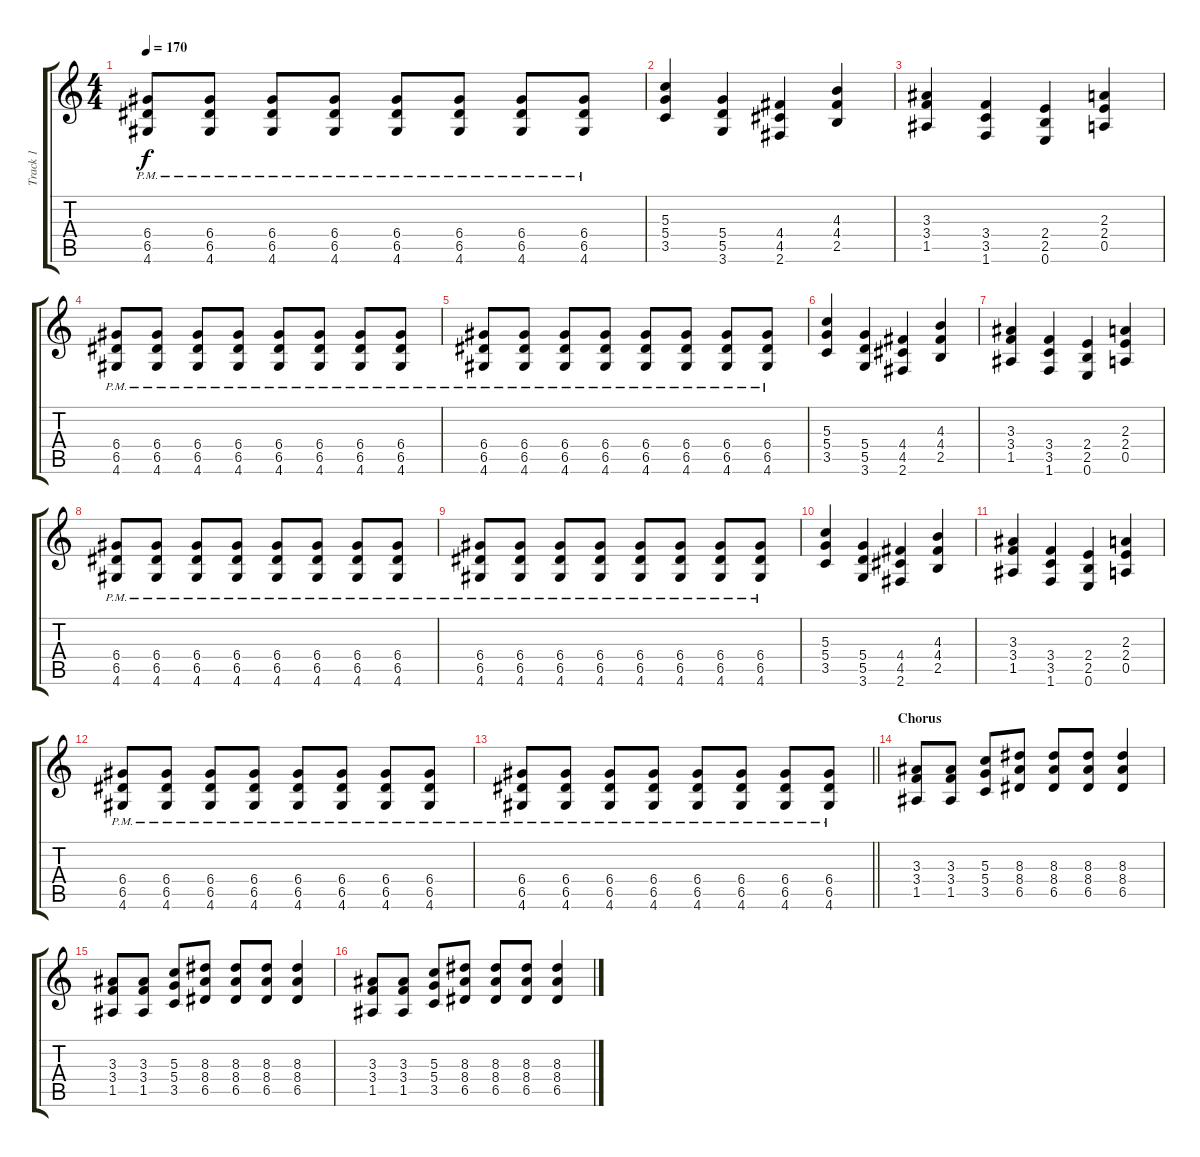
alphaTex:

\track ("Track 1" "Track 1") {instrument distortionguitar}
\staff {score tabs}
\tuning (E4 B3 G3 D3 A2 E2) {hide}
\ts (4 4)
\tempo 170
\clef g2
\ks c
(6.4{pm} 6.5{pm} 4.6{pm}).8{dy f} (6.4{pm} 6.5{pm} 4.6{pm}).8 (6.4{pm} 6.5{pm} 4.6{pm}).8 (6.4{pm} 6.5{pm} 4.6{pm}).8 (6.4{pm} 6.5{pm} 4.6{pm}).8 (6.4{pm} 6.5{pm} 4.6{pm}).8 (6.4{pm} 6.5{pm} 4.6{pm}).8 (6.4{pm} 6.5{pm} 4.6{pm}).8 |
(5.3 5.4 3.5).4 (5.4 5.5 3.6).4 (4.4 4.5 2.6).4 (4.3 4.4 2.5).4 |
(3.3 3.4 1.5).4 (3.4 3.5 1.6).4 (2.4 2.5 0.6).4 (2.3 2.4 0.5).4 |
(6.4{pm} 6.5{pm} 4.6{pm}).8 (6.4{pm} 6.5{pm} 4.6{pm}).8 (6.4{pm} 6.5{pm} 4.6{pm}).8 (6.4{pm} 6.5{pm} 4.6{pm}).8 (6.4{pm} 6.5{pm} 4.6{pm}).8 (6.4{pm} 6.5{pm} 4.6{pm}).8 (6.4{pm} 6.5{pm} 4.6{pm}).8 (6.4{pm} 6.5{pm} 4.6{pm}).8 |
(6.4{pm} 6.5{pm} 4.6{pm}).8 (6.4{pm} 6.5{pm} 4.6{pm}).8 (6.4{pm} 6.5{pm} 4.6{pm}).8 (6.4{pm} 6.5{pm} 4.6{pm}).8 (6.4{pm} 6.5{pm} 4.6{pm}).8 (6.4{pm} 6.5{pm} 4.6{pm}).8 (6.4{pm} 6.5{pm} 4.6{pm}).8 (6.4{pm} 6.5{pm} 4.6{pm}).8 |
(5.3 5.4 3.5).4 (5.4 5.5 3.6).4 (4.4 4.5 2.6).4 (4.3 4.4 2.5).4 |
(3.3 3.4 1.5).4 (3.4 3.5 1.6).4 (2.4 2.5 0.6).4 (2.3 2.4 0.5).4 |
(6.4{pm} 6.5{pm} 4.6{pm}).8 (6.4{pm} 6.5{pm} 4.6{pm}).8 (6.4{pm} 6.5{pm} 4.6{pm}).8 (6.4{pm} 6.5{pm} 4.6{pm}).8 (6.4{pm} 6.5{pm} 4.6{pm}).8 (6.4{pm} 6.5{pm} 4.6{pm}).8 (6.4{pm} 6.5{pm} 4.6{pm}).8 (6.4{pm} 6.5{pm} 4.6{pm}).8 |
(6.4{pm} 6.5{pm} 4.6{pm}).8 (6.4{pm} 6.5{pm} 4.6{pm}).8 (6.4{pm} 6.5{pm} 4.6{pm}).8 (6.4{pm} 6.5{pm} 4.6{pm}).8 (6.4{pm} 6.5{pm} 4.6{pm}).8 (6.4{pm} 6.5{pm} 4.6{pm}).8 (6.4{pm} 6.5{pm} 4.6{pm}).8 (6.4{pm} 6.5{pm} 4.6{pm}).8 |
(5.3 5.4 3.5).4 (5.4 5.5 3.6).4 (4.4 4.5 2.6).4 (4.3 4.4 2.5).4 |
(3.3 3.4 1.5).4 (3.4 3.5 1.6).4 (2.4 2.5 0.6).4 (2.3 2.4 0.5).4 |
(6.4{pm} 6.5{pm} 4.6{pm}).8 (6.4{pm} 6.5{pm} 4.6{pm}).8 (6.4{pm} 6.5{pm} 4.6{pm}).8 (6.4{pm} 6.5{pm} 4.6{pm}).8 (6.4{pm} 6.5{pm} 4.6{pm}).8 (6.4{pm} 6.5{pm} 4.6{pm}).8 (6.4{pm} 6.5{pm} 4.6{pm}).8 (6.4{pm} 6.5{pm} 4.6{pm}).8 |
\barLineRight lightlight
(6.4{pm} 6.5{pm} 4.6{pm}).8 (6.4{pm} 6.5{pm} 4.6{pm}).8 (6.4{pm} 6.5{pm} 4.6{pm}).8 (6.4{pm} 6.5{pm} 4.6{pm}).8 (6.4{pm} 6.5{pm} 4.6{pm}).8 (6.4{pm} 6.5{pm} 4.6{pm}).8 (6.4{pm} 6.5{pm} 4.6{pm}).8 (6.4{pm} 6.5{pm} 4.6{pm}).8 |
\section ("" "Chorus")
(3.3 3.4 1.5).8 (3.3 3.4 1.5).8 (5.3 5.4 3.5).8 (8.3 8.4 6.5).8 (8.3 8.4 6.5).8 (8.3 8.4 6.5).8 (8.3 8.4 6.5).4 |
(3.3 3.4 1.5).8 (3.3 3.4 1.5).8 (5.3 5.4 3.5).8 (8.3 8.4 6.5).8 (8.3 8.4 6.5).8 (8.3 8.4 6.5).8 (8.3 8.4 6.5).4 |
(3.3 3.4 1.5).8 (3.3 3.4 1.5).8 (5.3 5.4 3.5).8 (8.3 8.4 6.5).8 (8.3 8.4 6.5).8 (8.3 8.4 6.5).8 (8.3 8.4 6.5).4
